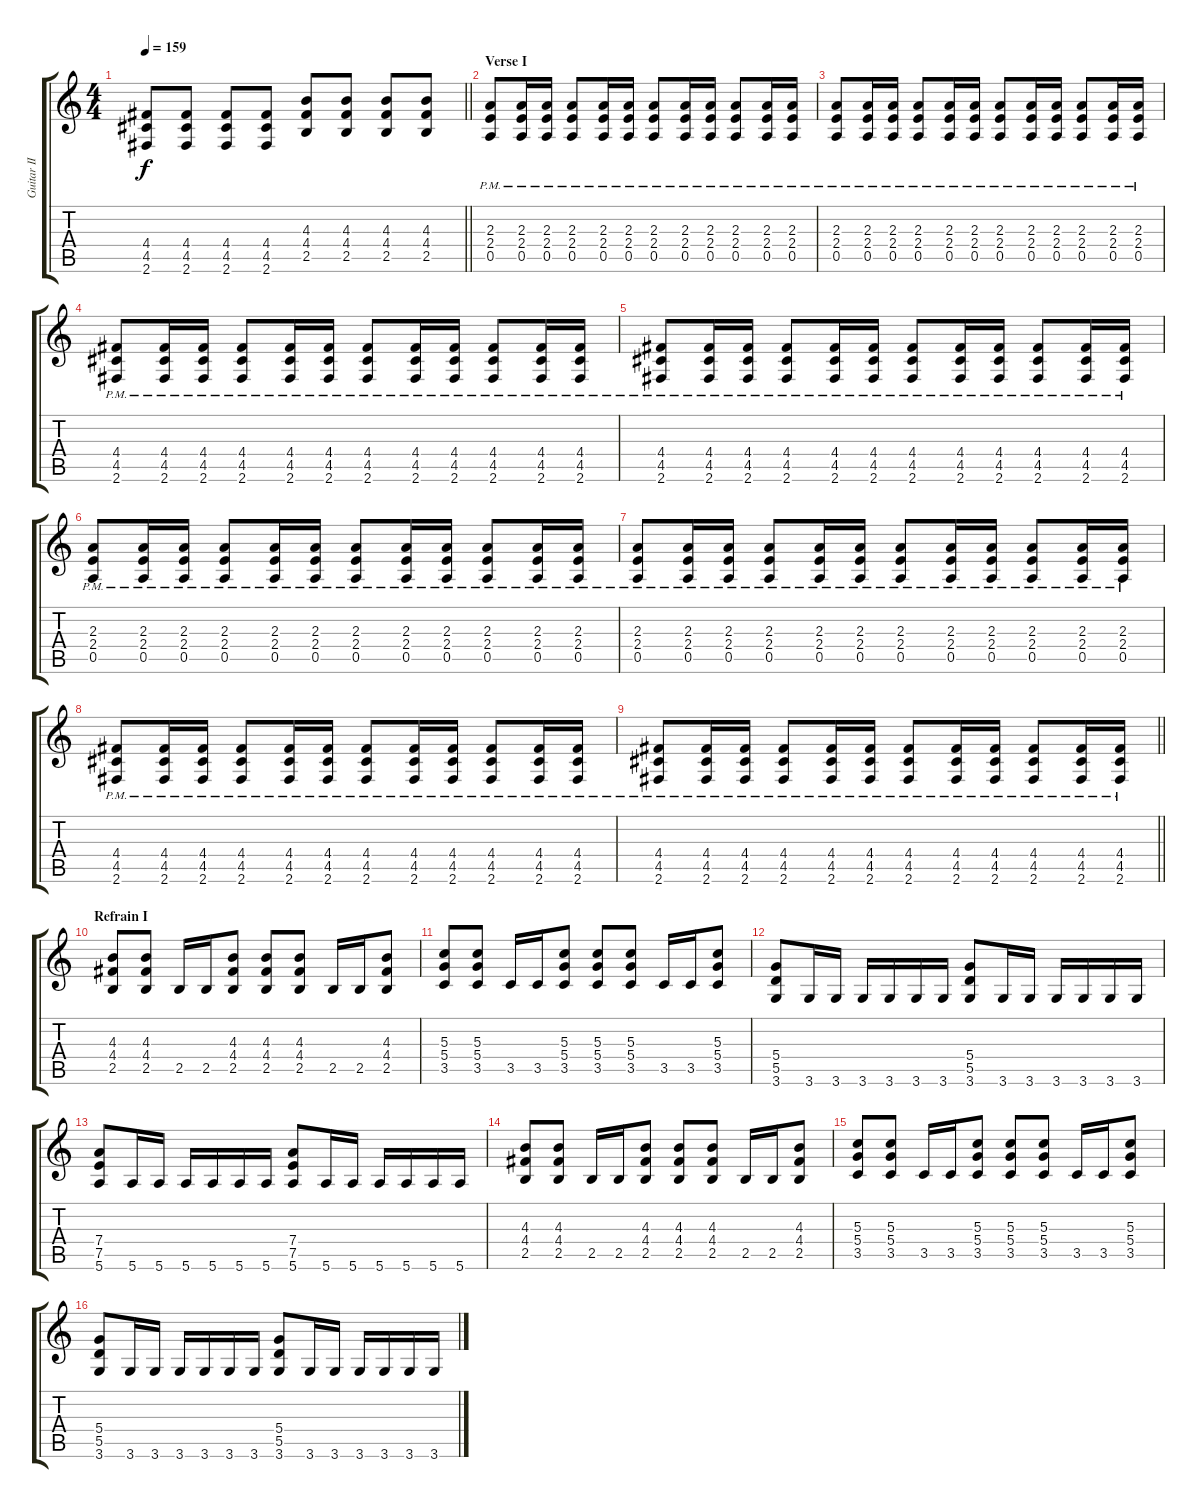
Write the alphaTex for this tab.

\track ("Guitar II" "Guitar II") {instrument distortionguitar}
\staff {score tabs}
\tuning (E4 B3 G3 D3 A2 E2) {hide}
\ts (4 4)
\tempo 159
\clef g2
\barLineRight lightlight
\ks c
(4.4{t} 4.5{t} 2.6{t}).8{dy f} (4.4 4.5 2.6).8 (4.4 4.5 2.6).8 (4.4 4.5 2.6).8 (4.3 4.4 2.5).8 (4.3 4.4 2.5).8 (4.3 4.4 2.5).8 (4.3 4.4 2.5).8 |
\section ("" "Verse I")
(2.3{pm} 2.4{pm} 0.5{pm}).8 (2.3{pm} 2.4{pm} 0.5{pm}).16 (2.3{pm} 2.4{pm} 0.5{pm}).16 (2.3{pm} 2.4{pm} 0.5{pm}).8 (2.3{pm} 2.4{pm} 0.5{pm}).16 (2.3{pm} 2.4{pm} 0.5{pm}).16 (2.3{pm} 2.4{pm} 0.5{pm}).8 (2.3{pm} 2.4{pm} 0.5{pm}).16 (2.3{pm} 2.4{pm} 0.5{pm}).16 (2.3{pm} 2.4{pm} 0.5{pm}).8 (2.3{pm} 2.4{pm} 0.5{pm}).16 (2.3{pm} 2.4{pm} 0.5{pm}).16 |
(2.3{pm} 2.4{pm} 0.5{pm}).8 (2.3{pm} 2.4{pm} 0.5{pm}).16 (2.3{pm} 2.4{pm} 0.5{pm}).16 (2.3{pm} 2.4{pm} 0.5{pm}).8 (2.3{pm} 2.4{pm} 0.5{pm}).16 (2.3{pm} 2.4{pm} 0.5{pm}).16 (2.3{pm} 2.4{pm} 0.5{pm}).8 (2.3{pm} 2.4{pm} 0.5{pm}).16 (2.3{pm} 2.4{pm} 0.5{pm}).16 (2.3{pm} 2.4{pm} 0.5{pm}).8 (2.3{pm} 2.4{pm} 0.5{pm}).16 (2.3{pm} 2.4{pm} 0.5{pm}).16 |
(4.4{pm} 4.5{pm} 2.6{pm}).8 (4.4{pm} 4.5{pm} 2.6{pm}).16 (4.4{pm} 4.5{pm} 2.6{pm}).16 (4.4{pm} 4.5{pm} 2.6{pm}).8 (4.4{pm} 4.5{pm} 2.6{pm}).16 (4.4{pm} 4.5{pm} 2.6{pm}).16 (4.4{pm} 4.5{pm} 2.6{pm}).8 (4.4{pm} 4.5{pm} 2.6{pm}).16 (4.4{pm} 4.5{pm} 2.6{pm}).16 (4.4{pm} 4.5{pm} 2.6{pm}).8 (4.4{pm} 4.5{pm} 2.6{pm}).16 (4.4{pm} 4.5{pm} 2.6{pm}).16 |
(4.4{pm} 4.5{pm} 2.6{pm}).8 (4.4{pm} 4.5{pm} 2.6{pm}).16 (4.4{pm} 4.5{pm} 2.6{pm}).16 (4.4{pm} 4.5{pm} 2.6{pm}).8 (4.4{pm} 4.5{pm} 2.6{pm}).16 (4.4{pm} 4.5{pm} 2.6{pm}).16 (4.4{pm} 4.5{pm} 2.6{pm}).8 (4.4{pm} 4.5{pm} 2.6{pm}).16 (4.4{pm} 4.5{pm} 2.6{pm}).16 (4.4{pm} 4.5{pm} 2.6{pm}).8 (4.4{pm} 4.5{pm} 2.6{pm}).16 (4.4{pm} 4.5{pm} 2.6{pm}).16 |
(2.3{pm} 2.4{pm} 0.5{pm}).8 (2.3{pm} 2.4{pm} 0.5{pm}).16 (2.3{pm} 2.4{pm} 0.5{pm}).16 (2.3{pm} 2.4{pm} 0.5{pm}).8 (2.3{pm} 2.4{pm} 0.5{pm}).16 (2.3{pm} 2.4{pm} 0.5{pm}).16 (2.3{pm} 2.4{pm} 0.5{pm}).8 (2.3{pm} 2.4{pm} 0.5{pm}).16 (2.3{pm} 2.4{pm} 0.5{pm}).16 (2.3{pm} 2.4{pm} 0.5{pm}).8 (2.3{pm} 2.4{pm} 0.5{pm}).16 (2.3{pm} 2.4{pm} 0.5{pm}).16 |
(2.3{pm} 2.4{pm} 0.5{pm}).8 (2.3{pm} 2.4{pm} 0.5{pm}).16 (2.3{pm} 2.4{pm} 0.5{pm}).16 (2.3{pm} 2.4{pm} 0.5{pm}).8 (2.3{pm} 2.4{pm} 0.5{pm}).16 (2.3{pm} 2.4{pm} 0.5{pm}).16 (2.3{pm} 2.4{pm} 0.5{pm}).8 (2.3{pm} 2.4{pm} 0.5{pm}).16 (2.3{pm} 2.4{pm} 0.5{pm}).16 (2.3{pm} 2.4{pm} 0.5{pm}).8 (2.3{pm} 2.4{pm} 0.5{pm}).16 (2.3{pm} 2.4{pm} 0.5{pm}).16 |
(4.4{pm} 4.5{pm} 2.6{pm}).8 (4.4{pm} 4.5{pm} 2.6{pm}).16 (4.4{pm} 4.5{pm} 2.6{pm}).16 (4.4{pm} 4.5{pm} 2.6{pm}).8 (4.4{pm} 4.5{pm} 2.6{pm}).16 (4.4{pm} 4.5{pm} 2.6{pm}).16 (4.4{pm} 4.5{pm} 2.6{pm}).8 (4.4{pm} 4.5{pm} 2.6{pm}).16 (4.4{pm} 4.5{pm} 2.6{pm}).16 (4.4{pm} 4.5{pm} 2.6{pm}).8 (4.4{pm} 4.5{pm} 2.6{pm}).16 (4.4{pm} 4.5{pm} 2.6{pm}).16 |
\barLineRight lightlight
(4.4{pm} 4.5{pm} 2.6{pm}).8 (4.4{pm} 4.5{pm} 2.6{pm}).16 (4.4{pm} 4.5{pm} 2.6{pm}).16 (4.4{pm} 4.5{pm} 2.6{pm}).8 (4.4{pm} 4.5{pm} 2.6{pm}).16 (4.4{pm} 4.5{pm} 2.6{pm}).16 (4.4{pm} 4.5{pm} 2.6{pm}).8 (4.4{pm} 4.5{pm} 2.6{pm}).16 (4.4{pm} 4.5{pm} 2.6{pm}).16 (4.4{pm} 4.5{pm} 2.6{pm}).8 (4.4{pm} 4.5{pm} 2.6{pm}).16 (4.4{pm} 4.5{pm} 2.6{pm}).16 |
\section ("" "Refrain I")
(4.3 4.4 2.5).8 (4.3 4.4 2.5).8 2.5.16 2.5.16 (4.3 4.4 2.5).8 (4.3 4.4 2.5).8 (4.3 4.4 2.5).8 2.5.16 2.5.16 (4.3 4.4 2.5).8 |
(5.3 5.4 3.5).8 (5.3 5.4 3.5).8 3.5.16 3.5.16 (5.3 5.4 3.5).8 (5.3 5.4 3.5).8 (5.3 5.4 3.5).8 3.5.16 3.5.16 (5.3 5.4 3.5).8 |
(5.4 5.5 3.6).8 3.6.16 3.6.16 3.6.16 3.6.16 3.6.16 3.6.16 (5.4 5.5 3.6).8 3.6.16 3.6.16 3.6.16 3.6.16 3.6.16 3.6.16 |
(7.4 7.5 5.6).8 5.6.16 5.6.16 5.6.16 5.6.16 5.6.16 5.6.16 (7.4 7.5 5.6).8 5.6.16 5.6.16 5.6.16 5.6.16 5.6.16 5.6.16 |
(4.3 4.4 2.5).8 (4.3 4.4 2.5).8 2.5.16 2.5.16 (4.3 4.4 2.5).8 (4.3 4.4 2.5).8 (4.3 4.4 2.5).8 2.5.16 2.5.16 (4.3 4.4 2.5).8 |
(5.3 5.4 3.5).8 (5.3 5.4 3.5).8 3.5.16 3.5.16 (5.3 5.4 3.5).8 (5.3 5.4 3.5).8 (5.3 5.4 3.5).8 3.5.16 3.5.16 (5.3 5.4 3.5).8 |
(5.4 5.5 3.6).8 3.6.16 3.6.16 3.6.16 3.6.16 3.6.16 3.6.16 (5.4 5.5 3.6).8 3.6.16 3.6.16 3.6.16 3.6.16 3.6.16 3.6.16
